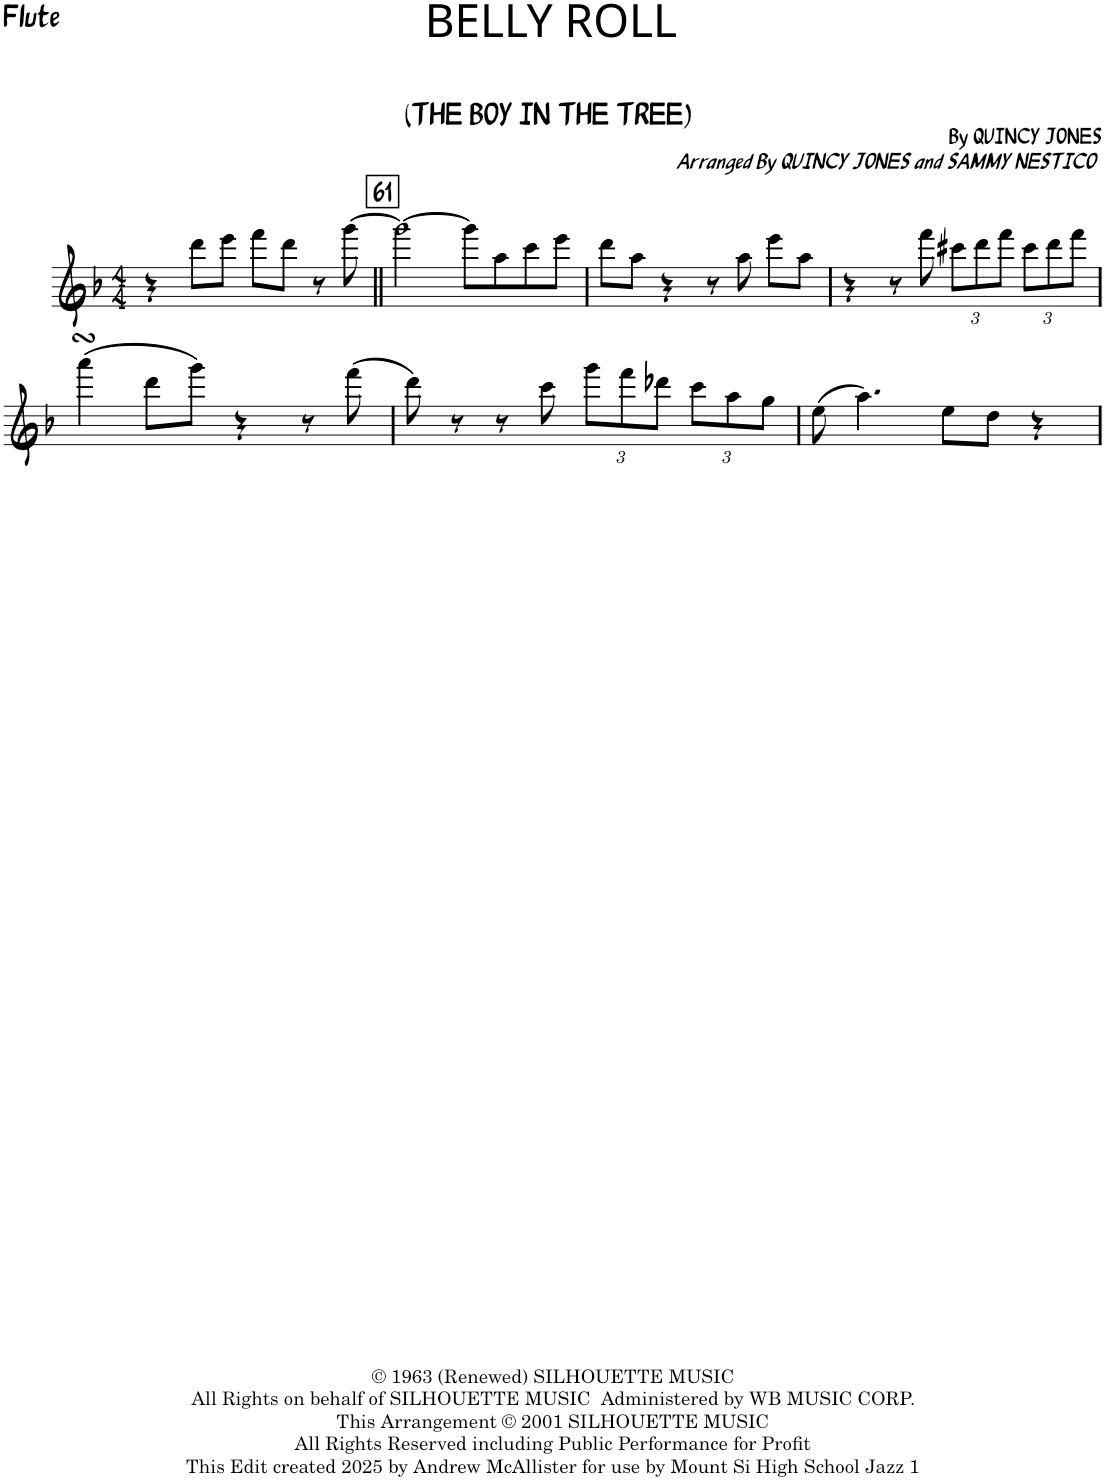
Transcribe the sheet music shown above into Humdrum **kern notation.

**kern
*part1
*staff1
*I"Flute
*I'Fl.
*clefG2
*k[b-]
*M4/4
=1
4r
8ddd\L
8eee\J
8fff\L
8ddd\J
8r
[8ggg\
!!LO:REH:place=s1:a:B:cj:fs=14:t=61
=2||
2ggg\_
8ggg\L]
8aa\
8ccc\
8eee\J
=3
8ddd\L
8aa\J
4r
8r
8aa\
8eee\L
8aa\J
=4
4r
8r
8fff\
*Xbrackettup
12ccc#X\L
12ddd\
12fff\J
12ccc#\L
12ddd\
12fff\J
!!LO:LB:g=z
=5
(4aaasSsS\
8ddd\L
8ggg\J)
4r
8r
(8fff\
=6
8ddd\)
8r
8r
8ccc\
12ggg\L
12fff\
12ddd-X\J
12ccc\L
12aa\
12gg\J
=7
(8ee\
4.aa\)
8ee\L
8dd\J
4r
=
*-
